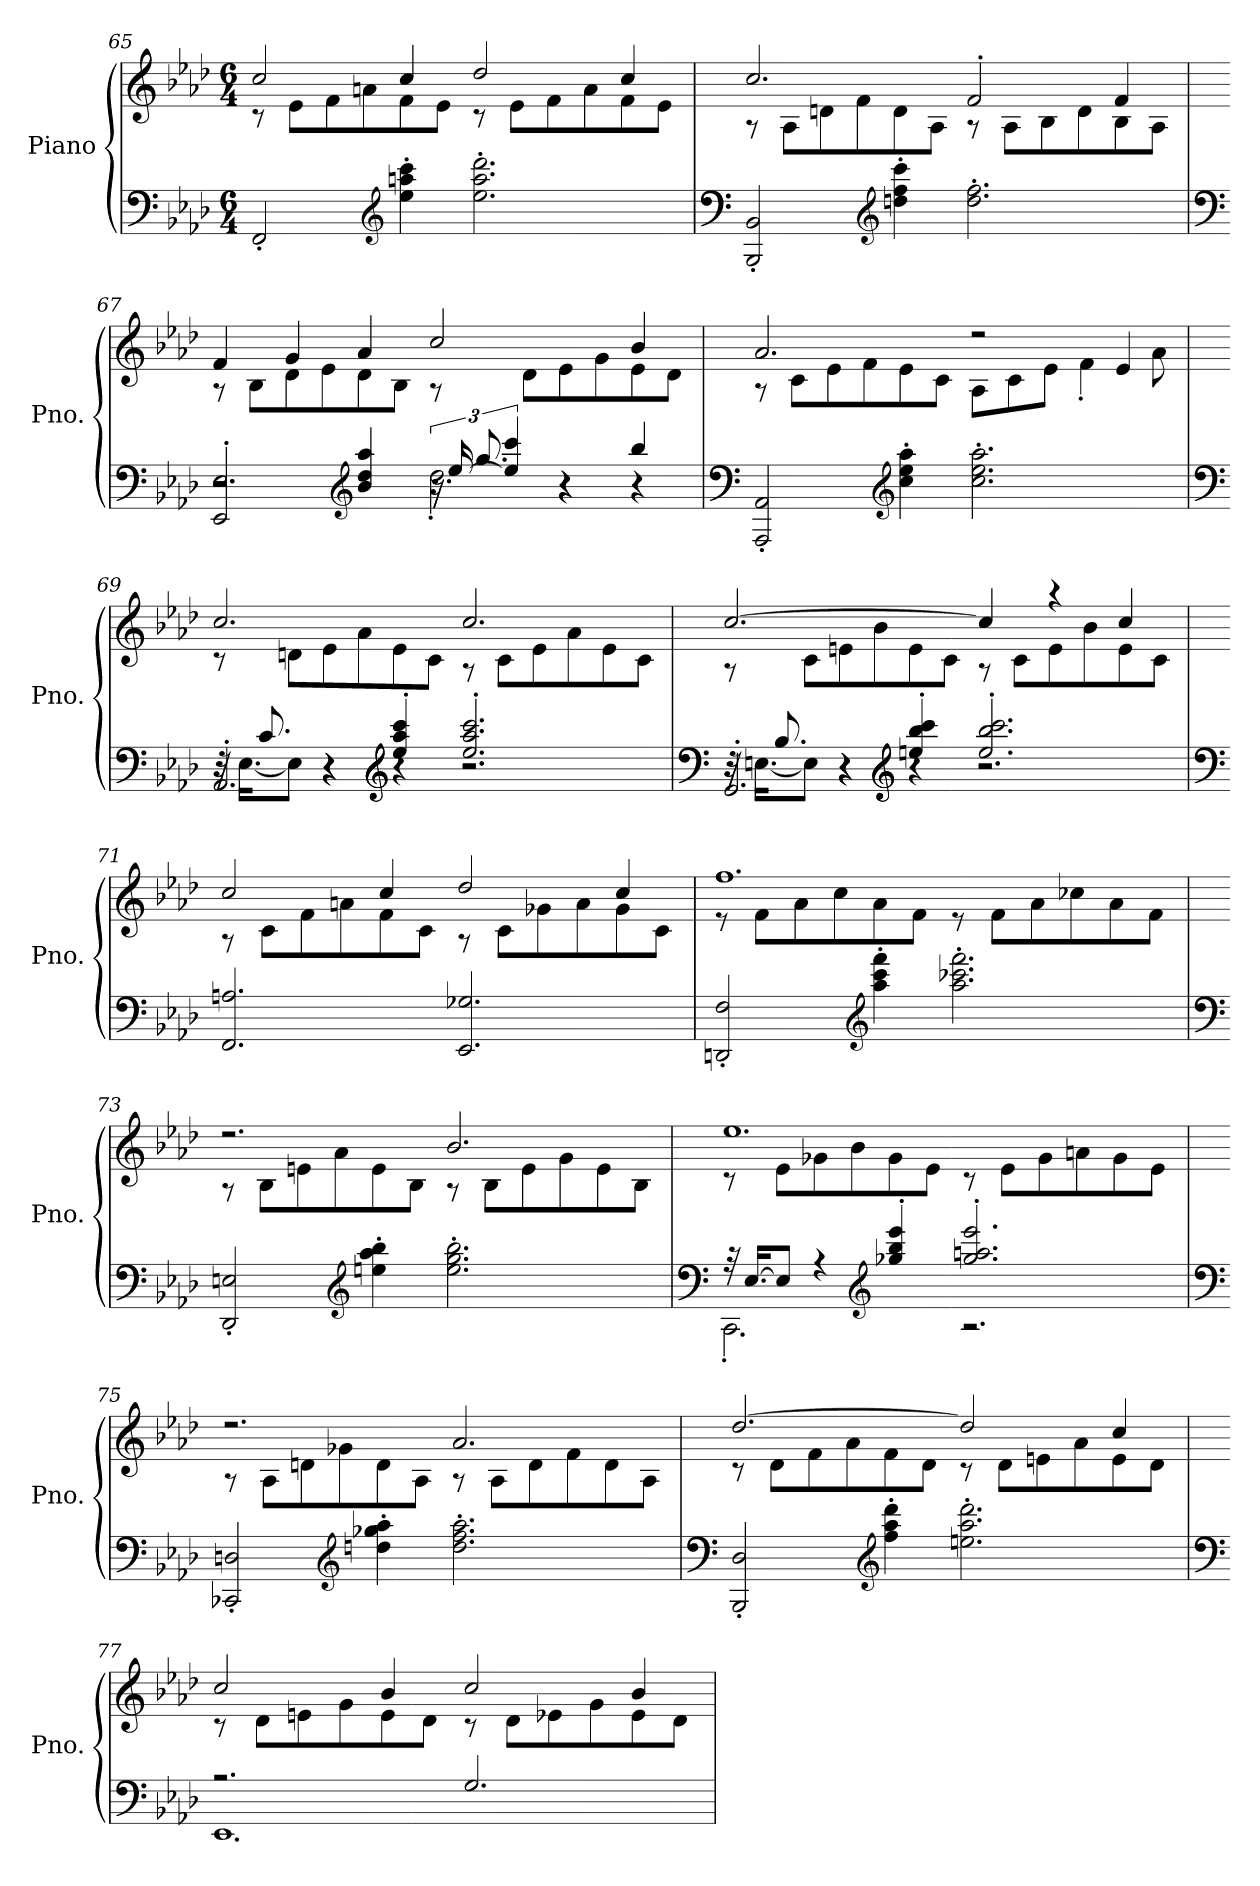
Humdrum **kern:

**kern	**kern
*part1	*part1
*staff2	*staff1
*I"Piano	*
*I'Pno.	*
*clefF4	*clefG2
*k[b-e-a-d-]	*k[b-e-a-d-]
*M6/4	*M6/4
=65	=65
*	*^
2FF'/	2cc/	8r
.	.	8e-\L
.	.	8f\
.	.	8an\
*clefG2	*	*
4ee-\' 4aan\' 4ccc\'	4cc/	8f\
.	.	8e-\J
2.ee-\' 2.aa\' 2.ddd-\'	2dd-/	8r
.	.	8e-\L
.	.	8f\
.	.	8a\
.	4cc/	8f\
.	.	8e-\J
!!LO:LB:g=z	!!
=66	=66	=66
*clefF4	*	*
2BBB-/' 2BB-/'	2.cc/	8r
.	.	8A-\L
.	.	8dn\
.	.	8f\
*clefG2	*	*
4ddn\' 4ff\' 4ccc\'	.	8d\
.	.	8A-\J
2.dd\' 2.ff\'	2f'/	8r
.	.	8A-\L
.	.	8B-\
.	.	8d\
.	4f/	8B-\
.	.	8A-\J
=67	=67	=67
*clefF4	*	*
*^	*	*
*	*^	*	*
2.r	2.r	2EE-/' 2E-/'	4f/	8r
.	.	.	.	8B-\L
.	.	.	4g/	8d-\
.	.	.	.	8e-\
*clefG2	*	*	*	*
.	.	4b-/ 4dd-/ 4aa-/	4a-/	8d-\
.	.	.	.	8B-\J
16r	2.dd-'\	24r	2cc/	8r
.	.	[24ee-/	.	.
8.gg/	.	.	.	.
.	.	6ee-/] 6ccc/	.	.
.	.	.	.	8d-\L
4r	.	4r	.	8e-\
.	.	.	.	8g\
4r	.	4bb-/	4b-/	8e-\
.	.	.	.	8d-\J
*v	*v	*v	*	*
!!LO:LB:g=z	!!
=68	=68	=68
*clefF4	*	*
2AAA-/' 2AA-/'	2.a-/	8r
.	.	8c\L
.	.	8e-\
.	.	8f\
*clefG2	*	*
4cc\' 4ee-\' 4aa-\'	.	8e-\
.	.	8c\J
2.cc\' 2.ee-\' 2.aa-\'	2r	8A-\L
.	.	8c\
.	.	8e-\J
.	.	4f'\
.	4e-/	.
.	.	8a-\
=69	=69	=69
*clefF4	*	*
*^	*	*
*	*^	*	*
16r	32r	2.AA-'/	2.cc/	8r
.	[16.E-\KL	.	.	.
8.c/	.	.	.	.
.	8E-\J]	.	.	8dn\L
4r	4r	.	.	8e-\
.	.	.	.	8a-\
*clefG2	*	*	*	*
4ee-/' 4aa-/' 4ccc/'	4r	.	.	8e-\
.	.	.	.	8c\J
2.ee-/' 2.aa-/' 2.ccc/'	2.r	2.r	2.cc/	8r
.	.	.	.	8c\L
.	.	.	.	8e-\
.	.	.	.	8a-\
.	.	.	.	8e-\
.	.	.	.	8c\J
!!LO:LB:g=z	!!
=70	=70	=70	=70	=70
*clefF4	*	*	*	*
16r	32r	2.GG'/	[2.cc/	8r
.	[16.En\KL	.	.	.
8.B-/	.	.	.	.
.	8E\J]	.	.	8c\L
4r	4r	.	.	8en\
.	.	.	.	8b-\
*clefG2	*	*	*	*
4een/' 4bb-/' 4ccc/'	4r	.	.	8e\
.	.	.	.	8c\J
2.ee/' 2.bb-/' 2.ccc/'	2.r	2.r	4cc/]	8r
.	.	.	.	8c\L
.	.	.	4r	8e\
.	.	.	.	8b-\
.	.	.	4cc/	8e\
.	.	.	.	8c\J
*v	*v	*v	*	*
=71	=71	=71
*clefF4	*	*
2.FF/ 2.An/	2cc/	8r
.	.	8c\L
.	.	8f\
.	.	8an\
.	4cc/	8f\
.	.	8c\J
2.EE-/ 2.G-X/	2dd-/	8r
.	.	8c\L
.	.	8g-X\
.	.	8a\
.	4cc/	8g-\
.	.	8c\J
!!LO:PB:g=z	!!
=72	=72	=72
2DDn/' 2F/'	1.ff	8r
.	.	8f\L
.	.	8a-\
.	.	8cc\
*clefG2	*	*
4aa-\' 4ccc\' 4fff\'	.	8a-\
.	.	8f\J
2.aa-\' 2.ccc-X\' 2.fff\'	.	8r
.	.	8f\L
.	.	8a-\
.	.	8cc-X\
.	.	8a-\
.	.	8f\J
=73	=73	=73
*clefF4	*	*
*	*MM148	*
2DD-/' 2En/'	2.r	8r
.	.	8B-\L
.	.	8en\
.	.	8a-\
*clefG2	*	*
4een\' 4aa-\' 4bb-\'	.	8e\
.	.	8B-\J
2.ee\' 2.gg\' 2.bb-\'	2.b-/	8r
.	.	8B-\L
.	.	8e\
.	.	8g\
.	.	8e\
.	.	8B-\J
!!LO:LB:g=z	!!
=74	=74	=74
*clefF4	*	*
*	*MM147	*
*^	*	*
32r	2.CC'\	1.ee-	8r
[16.E-/KL	.	.	.
8E-/J]	.	.	8e-\L
4r	.	.	8g-X\
.	.	.	8b-\
*clefG2	*	*	*
4gg-X/' 4bb-/' 4eee-/'	.	.	8g-\
.	.	.	8e-\J
2.gg-/' 2.aan/' 2.eee-/'	2.r	.	8r
.	.	.	8e-\L
.	.	.	8g-\
.	.	.	8an\
.	.	.	8g-\
.	.	.	8e-\J
*v	*v	*	*
=75	=75	=75
*clefF4	*	*
*	*MM146	*
2CC-X/' 2Dn/'	2.r	8r
.	.	8A-\L
.	.	8dn\
.	.	8g-X\
*clefG2	*	*
4ddn\' 4gg-X\' 4aa-\'	.	8d\
.	.	8A-\J
2.dd\' 2.ff\' 2.aa-\'	2.a-/	8r
.	.	8A-\L
.	.	8d\
.	.	8f\
.	.	8d\
.	.	8A-\J
!!LO:LB:g=z	!!
=76	=76	=76
*clefF4	*	*
*	*MM145	*
2BBB-/' 2D-/'	[2.dd-/	8r
.	.	8d-\L
.	.	8f\
.	.	8a-\
*clefG2	*	*
4ff\' 4aa-\' 4ddd-\'	.	8f\
.	.	8d-\J
2.een\' 2.aa-\' 2.ddd-\'	2dd-/]	8r
.	.	8d-\L
.	.	8en\
.	.	8a-\
.	4cc/	8e\
.	.	8d-\J
=77	=77	=77
*clefF4	*	*
*	*MM144	*
*^	*	*
2.r	1.EE-	2cc/	8r
.	.	.	8d-\L
.	.	.	8en\
.	.	.	8g\
.	.	4b-/	8e\
.	.	.	8d-\J
2.G/	.	2cc/	8r
.	.	.	8d-\L
.	.	.	8e-X\
.	.	.	8g\
.	.	4b-/	8e-\
.	.	.	8d-\J
*v	*v	*	*
*	*v	*v
=	=
*-	*-
